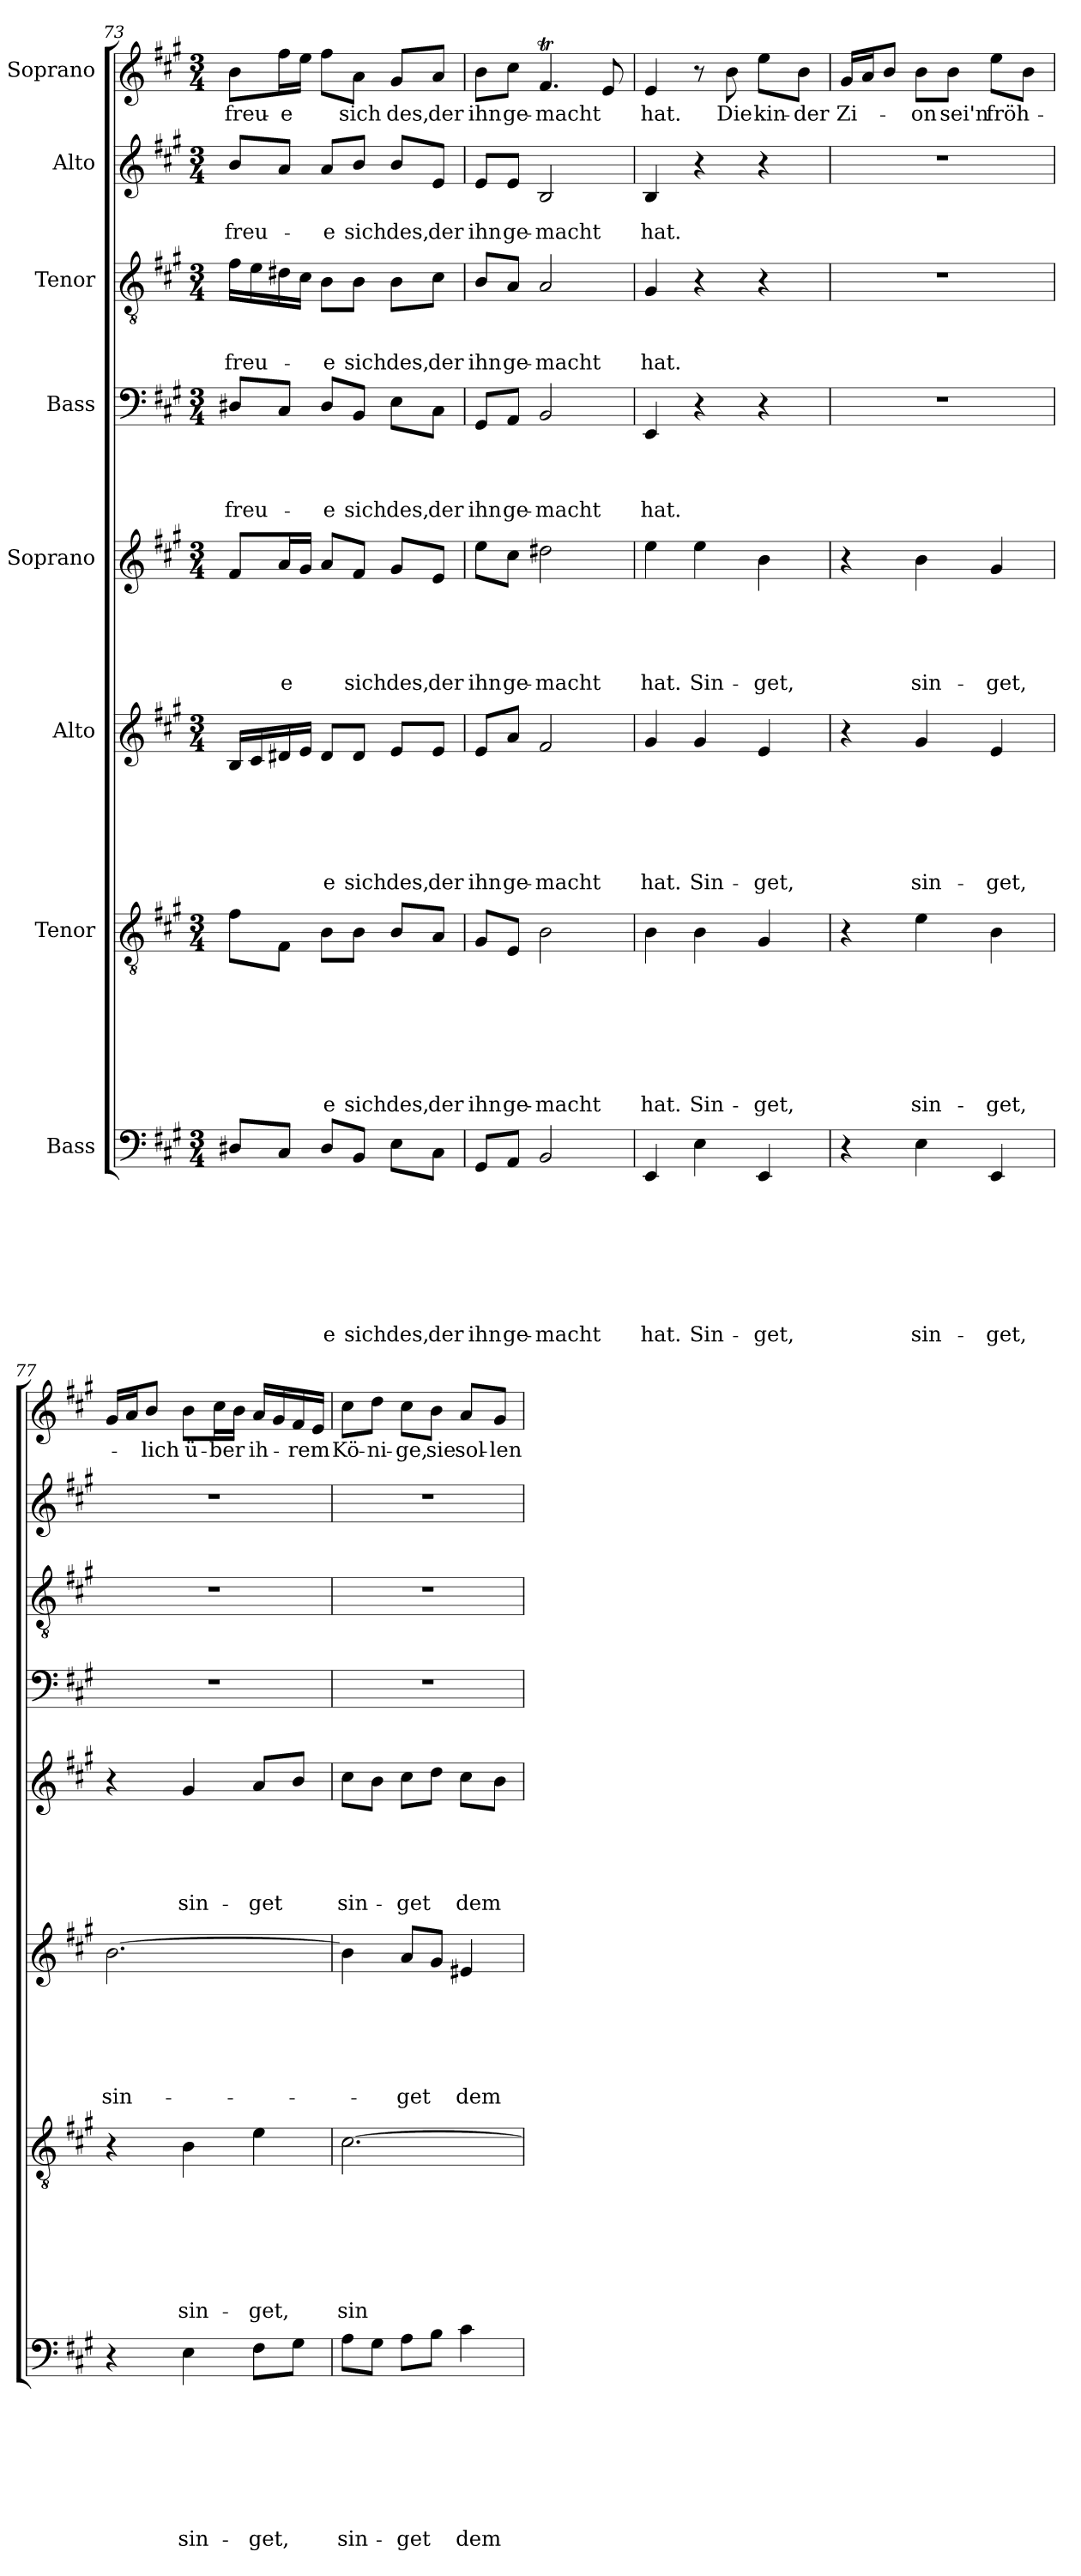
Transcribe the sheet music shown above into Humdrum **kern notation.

**kern	**text	**text	**text	**text	**text	**text	**text	**text	**kern	**text	**text	**text	**text	**text	**text	**text	**kern	**text	**text	**text	**text	**text	**text	**kern	**text	**text	**text	**text	**text	**kern	**text	**text	**text	**text	**kern	**text	**text	**text	**kern	**text	**text	**kern	**text
*part8	*part8	*part8	*part8	*part8	*part8	*part8	*part8	*part8	*part7	*part7	*part7	*part7	*part7	*part7	*part7	*part7	*part6	*part6	*part6	*part6	*part6	*part6	*part6	*part5	*part5	*part5	*part5	*part5	*part5	*part4	*part4	*part4	*part4	*part4	*part3	*part3	*part3	*part3	*part2	*part2	*part2	*part1	*part1
*staff8	*staff8	*staff8	*staff8	*staff8	*staff8	*staff8	*staff8	*staff8	*staff7	*staff7	*staff7	*staff7	*staff7	*staff7	*staff7	*staff7	*staff6	*staff6	*staff6	*staff6	*staff6	*staff6	*staff6	*staff5	*staff5	*staff5	*staff5	*staff5	*staff5	*staff4	*staff4	*staff4	*staff4	*staff4	*staff3	*staff3	*staff3	*staff3	*staff2	*staff2	*staff2	*staff1	*staff1
*I"Bass	*	*	*	*	*	*	*	*	*I"Tenor	*	*	*	*	*	*	*	*I"Alto	*	*	*	*	*	*	*I"Soprano	*	*	*	*	*	*I"Bass	*	*	*	*	*I"Tenor	*	*	*	*I"Alto	*	*	*I"Soprano	*
*clefF4	*	*	*	*	*	*	*	*	*clefGv2	*	*	*	*	*	*	*	*clefG2	*	*	*	*	*	*	*clefG2	*	*	*	*	*	*clefF4	*	*	*	*	*clefGv2	*	*	*	*clefG2	*	*	*clefG2	*
*k[f#c#g#]	*	*	*	*	*	*	*	*	*k[f#c#g#]	*	*	*	*	*	*	*	*k[f#c#g#]	*	*	*	*	*	*	*k[f#c#g#]	*	*	*	*	*	*k[f#c#g#]	*	*	*	*	*k[f#c#g#]	*	*	*	*k[f#c#g#]	*	*	*k[f#c#g#]	*
*A:	*	*	*	*	*	*	*	*	*A:	*	*	*	*	*	*	*	*A:	*	*	*	*	*	*	*A:	*	*	*	*	*	*A:	*	*	*	*	*A:	*	*	*	*A:	*	*	*A:	*
*M3/4	*	*	*	*	*	*	*	*	*M3/4	*	*	*	*	*	*	*	*M3/4	*	*	*	*	*	*	*M3/4	*	*	*	*	*	*M3/4	*	*	*	*	*M3/4	*	*	*	*M3/4	*	*	*M3/4	*
=73	=73	=73	=73	=73	=73	=73	=73	=73	=73	=73	=73	=73	=73	=73	=73	=73	=73	=73	=73	=73	=73	=73	=73	=73	=73	=73	=73	=73	=73	=73	=73	=73	=73	=73	=73	=73	=73	=73	=73	=73	=73	=73	=73
!	!	!	!	!	!	!	!	!	!	!	!	!	!	!	!	!	!	!	!	!	!	!	!	!	!	!	!	!	!	!	!	!	!	!LO:LY:b	!	!	!	!LO:LY:b	!	!	!LO:LY:b	!	!LO:LY:b
8D#X/L	.	.	.	.	.	.	.	.	8f#\L	.	.	.	.	.	.	.	16B/LL	.	.	.	.	.	.	8f#/L	.	.	.	.	.	8D#X/L	.	.	.	freu-	16f#\LL	.	.	freu-	8b/L	.	freu-	8b\L	freu-
.	.	.	.	.	.	.	.	.	.	.	.	.	.	.	.	.	16c#/	.	.	.	.	.	.	.	.	.	.	.	.	.	.	.	.	.	16e\	.	.	.	.	.	.	.	.
!	!	!	!	!	!	!	!	!	!	!	!	!	!	!	!	!	!	!	!	!	!	!	!	!	!	!	!	!	!LO:LY:b:rj	!	!	!	!	!	!	!	!	!	!	!	!	!	!LO:LY:b:rj
8C#/J	.	.	.	.	.	.	.	.	8F#\J	.	.	.	.	.	.	.	16d#X/	.	.	.	.	.	.	16a/L	.	.	.	.	-e	8C#/J	.	.	.	.	16d#X\	.	.	.	8a/J	.	.	16ff#\L	-e
.	.	.	.	.	.	.	.	.	.	.	.	.	.	.	.	.	16e/JJ	.	.	.	.	.	.	16g#/JJ	.	.	.	.	.	.	.	.	.	.	16c#\JJ	.	.	.	.	.	.	16ee\JJ	.
!	!	!	!	!	!	!	!	!LO:LY:b	!	!	!	!	!	!	!	!LO:LY:b	!	!	!	!	!	!	!LO:LY:b	!	!	!	!	!	!	!	!	!	!	!LO:LY:b	!	!	!	!LO:LY:b	!	!	!LO:LY:b	!	!
8D#/L	.	.	.	.	.	.	.	-e	8B\L	.	.	.	.	.	.	-e	8d#/L	.	.	.	.	.	-e	8a/L	.	.	.	.	.	8D#/L	.	.	.	-e	8B\L	.	.	-e	8a/L	.	-e	8ff#\L	.
!	!	!	!	!	!	!	!	!LO:LY:b	!	!	!	!	!	!	!	!LO:LY:b	!	!	!	!	!	!	!LO:LY:b	!	!	!	!	!	!LO:LY:b	!	!	!	!	!LO:LY:b	!	!	!	!LO:LY:b	!	!	!LO:LY:b	!	!LO:LY:b
8BB/J	.	.	.	.	.	.	.	sich	8B\J	.	.	.	.	.	.	sich	8d#/J	.	.	.	.	.	sich	8f#/J	.	.	.	.	sich	8BB/J	.	.	.	sich	8B\J	.	.	sich	8b/J	.	sich	8a\J	sich
!	!	!	!	!	!	!	!	!LO:LY:b	!	!	!	!	!	!	!	!LO:LY:b	!	!	!	!	!	!	!LO:LY:b	!	!	!	!	!	!LO:LY:b	!	!	!	!	!LO:LY:b	!	!	!	!LO:LY:b	!	!	!LO:LY:b	!	!LO:LY:b
8E\L	.	.	.	.	.	.	.	des,	8B/L	.	.	.	.	.	.	des,	8e/L	.	.	.	.	.	des,	8g#/L	.	.	.	.	des,	8E\L	.	.	.	des,	8B\L	.	.	des,	8b/L	.	des,	8g#/L	des,
!	!	!	!	!	!	!	!	!LO:LY:b	!	!	!	!	!	!	!	!LO:LY:b	!	!	!	!	!	!	!LO:LY:b	!	!	!	!	!	!LO:LY:b	!	!	!	!	!LO:LY:b	!	!	!	!LO:LY:b	!	!	!LO:LY:b	!	!LO:LY:b
8C#\J	.	.	.	.	.	.	.	der	8A/J	.	.	.	.	.	.	der	8e/J	.	.	.	.	.	der	8e/J	.	.	.	.	der	8C#\J	.	.	.	der	8c#\J	.	.	der	8e/J	.	der	8a/J	der
=74	=74	=74	=74	=74	=74	=74	=74	=74	=74	=74	=74	=74	=74	=74	=74	=74	=74	=74	=74	=74	=74	=74	=74	=74	=74	=74	=74	=74	=74	=74	=74	=74	=74	=74	=74	=74	=74	=74	=74	=74	=74	=74	=74
!	!	!	!	!	!	!	!	!LO:LY:b	!	!	!	!	!	!	!	!LO:LY:b	!	!	!	!	!	!	!LO:LY:b	!	!	!	!	!	!LO:LY:b	!	!	!	!	!LO:LY:b	!	!	!	!LO:LY:b	!	!	!LO:LY:b	!	!LO:LY:b
8GG#/L	.	.	.	.	.	.	.	ihn	8G#/L	.	.	.	.	.	.	ihn	8e/L	.	.	.	.	.	ihn	8ee\L	.	.	.	.	ihn	8GG#/L	.	.	.	ihn	8B/L	.	.	ihn	8e/L	.	ihn	8b\L	ihn
!	!	!	!	!	!	!	!	!LO:LY:b	!	!	!	!	!	!	!	!LO:LY:b	!	!	!	!	!	!	!LO:LY:b	!	!	!	!	!	!LO:LY:b	!	!	!	!	!LO:LY:b	!	!	!	!LO:LY:b	!	!	!LO:LY:b	!	!LO:LY:b
8AA/J	.	.	.	.	.	.	.	ge-	8E/J	.	.	.	.	.	.	ge-	8a/J	.	.	.	.	.	ge-	8cc#\J	.	.	.	.	ge-	8AA/J	.	.	.	ge-	8A/J	.	.	ge-	8e/J	.	ge-	8cc#\J	ge-
!	!	!	!	!	!	!	!	!LO:LY:b	!	!	!	!	!	!	!	!LO:LY:b	!	!	!	!	!	!	!LO:LY:b	!	!	!	!	!	!LO:LY:b	!	!	!	!	!LO:LY:b	!	!	!	!LO:LY:b	!	!	!LO:LY:b	!	!LO:LY:b
2BB/	.	.	.	.	.	.	.	-macht	2B\	.	.	.	.	.	.	-macht	2f#/	.	.	.	.	.	-macht	2dd#X\	.	.	.	.	-macht	2BB/	.	.	.	-macht	2A/	.	.	-macht	2B/	.	-macht	4.f#T/	-macht
.	.	.	.	.	.	.	.	.	.	.	.	.	.	.	.	.	.	.	.	.	.	.	.	.	.	.	.	.	.	.	.	.	.	.	.	.	.	.	.	.	.	8e/	.
=75	=75	=75	=75	=75	=75	=75	=75	=75	=75	=75	=75	=75	=75	=75	=75	=75	=75	=75	=75	=75	=75	=75	=75	=75	=75	=75	=75	=75	=75	=75	=75	=75	=75	=75	=75	=75	=75	=75	=75	=75	=75	=75	=75
!	!	!	!	!	!	!	!	!LO:LY:b	!	!	!	!	!	!	!	!LO:LY:b	!	!	!	!	!	!	!LO:LY:b	!	!	!	!	!	!LO:LY:b	!	!	!	!	!LO:LY:b	!	!	!	!LO:LY:b	!	!	!LO:LY:b	!	!LO:LY:b
4EE/	.	.	.	.	.	.	.	hat.	4B\	.	.	.	.	.	.	hat.	4g#/	.	.	.	.	.	hat.	4ee\	.	.	.	.	hat.	4EE/	.	.	.	hat.	4G#/	.	.	hat.	4B/	.	hat.	4e/	hat.
!	!	!	!	!	!	!	!	!LO:LY:b	!	!	!	!	!	!	!	!LO:LY:b	!	!	!	!	!	!	!LO:LY:b	!	!	!	!	!	!LO:LY:b	!	!	!	!	!	!	!	!	!	!	!	!	!	!
4E\	.	.	.	.	.	.	.	Sin-	4B\	.	.	.	.	.	.	Sin-	4g#/	.	.	.	.	.	Sin-	4ee\	.	.	.	.	Sin-	4r	.	.	.	.	4r	.	.	.	4r	.	.	8r	.
!	!	!	!	!	!	!	!	!	!	!	!	!	!	!	!	!	!	!	!	!	!	!	!	!	!	!	!	!	!	!	!	!	!	!	!	!	!	!	!	!	!	!	!LO:LY:b
.	.	.	.	.	.	.	.	.	.	.	.	.	.	.	.	.	.	.	.	.	.	.	.	.	.	.	.	.	.	.	.	.	.	.	.	.	.	.	.	.	.	8b\	Die
!	!	!	!	!	!	!	!	!LO:LY:b	!	!	!	!	!	!	!	!LO:LY:b	!	!	!	!	!	!	!LO:LY:b	!	!	!	!	!	!LO:LY:b	!	!	!	!	!	!	!	!	!	!	!	!	!	!LO:LY:b
4EE/	.	.	.	.	.	.	.	-get,	4G#/	.	.	.	.	.	.	-get,	4e/	.	.	.	.	.	-get,	4b\	.	.	.	.	-get,	4r	.	.	.	.	4r	.	.	.	4r	.	.	8ee\L	kin-
!	!	!	!	!	!	!	!	!	!	!	!	!	!	!	!	!	!	!	!	!	!	!	!	!	!	!	!	!	!	!	!	!	!	!	!	!	!	!	!	!	!	!	!LO:LY:b:rj
.	.	.	.	.	.	.	.	.	.	.	.	.	.	.	.	.	.	.	.	.	.	.	.	.	.	.	.	.	.	.	.	.	.	.	.	.	.	.	.	.	.	8b\J	-der
=76	=76	=76	=76	=76	=76	=76	=76	=76	=76	=76	=76	=76	=76	=76	=76	=76	=76	=76	=76	=76	=76	=76	=76	=76	=76	=76	=76	=76	=76	=76	=76	=76	=76	=76	=76	=76	=76	=76	=76	=76	=76	=76	=76
!	!	!	!	!	!	!	!	!	!	!	!	!	!	!	!	!	!	!	!	!	!	!	!	!	!	!	!	!	!	!LO:N:vis=1	!	!	!	!	!LO:N:vis=1	!	!	!	!LO:N:vis=1	!	!	!	!LO:LY:b
4r	.	.	.	.	.	.	.	.	4r	.	.	.	.	.	.	.	4r	.	.	.	.	.	.	4r	.	.	.	.	.	2.r	.	.	.	.	2.r	.	.	.	2.r	.	.	16g#/LL	Zi-
.	.	.	.	.	.	.	.	.	.	.	.	.	.	.	.	.	.	.	.	.	.	.	.	.	.	.	.	.	.	.	.	.	.	.	.	.	.	.	.	.	.	16a/J	.
.	.	.	.	.	.	.	.	.	.	.	.	.	.	.	.	.	.	.	.	.	.	.	.	.	.	.	.	.	.	.	.	.	.	.	.	.	.	.	.	.	.	8b/J	.
!	!	!	!	!	!	!	!	!LO:LY:b	!	!	!	!	!	!	!	!LO:LY:b	!	!	!	!	!	!	!LO:LY:b	!	!	!	!	!	!LO:LY:b	!	!	!	!	!	!	!	!	!	!	!	!	!	!LO:LY:b
4E\	.	.	.	.	.	.	.	sin-	4e\	.	.	.	.	.	.	sin-	4g#/	.	.	.	.	.	sin-	4b\	.	.	.	.	sin-	.	.	.	.	.	.	.	.	.	.	.	.	8b\L	-on
!	!	!	!	!	!	!	!	!	!	!	!	!	!	!	!	!	!	!	!	!	!	!	!	!	!	!	!	!	!	!	!	!	!	!	!	!	!	!	!	!	!	!	!LO:LY:b
.	.	.	.	.	.	.	.	.	.	.	.	.	.	.	.	.	.	.	.	.	.	.	.	.	.	.	.	.	.	.	.	.	.	.	.	.	.	.	.	.	.	8b\J	sei'n
!	!	!	!	!	!	!	!	!LO:LY:b	!	!	!	!	!	!	!	!LO:LY:b	!	!	!	!	!	!	!LO:LY:b	!	!	!	!	!	!LO:LY:b	!	!	!	!	!	!	!	!	!	!	!	!	!	!LO:LY:b
4EE/	.	.	.	.	.	.	.	-get,	4B\	.	.	.	.	.	.	-get,	4e/	.	.	.	.	.	-get,	4g#/	.	.	.	.	-get,	.	.	.	.	.	.	.	.	.	.	.	.	8ee\L	fröh-
.	.	.	.	.	.	.	.	.	.	.	.	.	.	.	.	.	.	.	.	.	.	.	.	.	.	.	.	.	.	.	.	.	.	.	.	.	.	.	.	.	.	8b\J	.
!!LO:PB:g=z
=77	=77	=77	=77	=77	=77	=77	=77	=77	=77	=77	=77	=77	=77	=77	=77	=77	=77	=77	=77	=77	=77	=77	=77	=77	=77	=77	=77	=77	=77	=77	=77	=77	=77	=77	=77	=77	=77	=77	=77	=77	=77	=77	=77
!	!	!	!	!	!	!	!	!	!	!	!	!	!	!	!	!	!	!	!	!	!	!	!LO:LY:b	!	!	!	!	!	!	!LO:N:vis=1	!	!	!	!	!LO:N:vis=1	!	!	!	!LO:N:vis=1	!	!	!	!
4r	.	.	.	.	.	.	.	.	4r	.	.	.	.	.	.	.	[>2.b\	.	.	.	.	.	sin-	4r	.	.	.	.	.	2.r	.	.	.	.	2.r	.	.	.	2.r	.	.	16g#/LL	.
.	.	.	.	.	.	.	.	.	.	.	.	.	.	.	.	.	.	.	.	.	.	.	.	.	.	.	.	.	.	.	.	.	.	.	.	.	.	.	.	.	.	16a/J	.
!	!	!	!	!	!	!	!	!	!	!	!	!	!	!	!	!	!	!	!	!	!	!	!	!	!	!	!	!	!	!	!	!	!	!	!	!	!	!	!	!	!	!	!LO:LY:b
.	.	.	.	.	.	.	.	.	.	.	.	.	.	.	.	.	.	.	.	.	.	.	.	.	.	.	.	.	.	.	.	.	.	.	.	.	.	.	.	.	.	8b/J	-lich
!	!	!	!	!	!	!	!	!LO:LY:b	!	!	!	!	!	!	!	!LO:LY:b	!	!	!	!	!	!	!	!	!	!	!	!	!LO:LY:b	!	!	!	!	!	!	!	!	!	!	!	!	!	!LO:LY:b
4E\	.	.	.	.	.	.	.	sin-	4B\	.	.	.	.	.	.	sin-	.	.	.	.	.	.	.	4g#/	.	.	.	.	sin-	.	.	.	.	.	.	.	.	.	.	.	.	8b\L	ü-
!	!	!	!	!	!	!	!	!	!	!	!	!	!	!	!	!	!	!	!	!	!	!	!	!	!	!	!	!	!	!	!	!	!	!	!	!	!	!	!	!	!	!	!LO:LY:b
.	.	.	.	.	.	.	.	.	.	.	.	.	.	.	.	.	.	.	.	.	.	.	.	.	.	.	.	.	.	.	.	.	.	.	.	.	.	.	.	.	.	16cc#\L	-ber
.	.	.	.	.	.	.	.	.	.	.	.	.	.	.	.	.	.	.	.	.	.	.	.	.	.	.	.	.	.	.	.	.	.	.	.	.	.	.	.	.	.	16b\JJ	.
!	!	!	!	!	!	!	!	!LO:LY:b	!	!	!	!	!	!	!	!LO:LY:b	!	!	!	!	!	!	!	!	!	!	!	!	!LO:LY:b	!	!	!	!	!	!	!	!	!	!	!	!	!	!LO:LY:b
8F#\L	.	.	.	.	.	.	.	-get,	4e\	.	.	.	.	.	.	-get,	.	.	.	.	.	.	.	8a/L	.	.	.	.	-get	.	.	.	.	.	.	.	.	.	.	.	.	16a/LL	ih-
.	.	.	.	.	.	.	.	.	.	.	.	.	.	.	.	.	.	.	.	.	.	.	.	.	.	.	.	.	.	.	.	.	.	.	.	.	.	.	.	.	.	16g#/	.
!	!	!	!	!	!	!	!	!	!	!	!	!	!	!	!	!	!	!	!	!	!	!	!	!	!	!	!	!	!	!	!	!	!	!	!	!	!	!	!	!	!	!	!LO:LY:b
8G#\J	.	.	.	.	.	.	.	.	.	.	.	.	.	.	.	.	.	.	.	.	.	.	.	8b/J	.	.	.	.	.	.	.	.	.	.	.	.	.	.	.	.	.	16f#/	-rem
.	.	.	.	.	.	.	.	.	.	.	.	.	.	.	.	.	.	.	.	.	.	.	.	.	.	.	.	.	.	.	.	.	.	.	.	.	.	.	.	.	.	16e/JJ	.
=78	=78	=78	=78	=78	=78	=78	=78	=78	=78	=78	=78	=78	=78	=78	=78	=78	=78	=78	=78	=78	=78	=78	=78	=78	=78	=78	=78	=78	=78	=78	=78	=78	=78	=78	=78	=78	=78	=78	=78	=78	=78	=78	=78
!	!	!	!	!	!	!	!	!LO:LY:b	!	!	!	!	!	!	!	!LO:LY:b	!	!	!	!	!	!	!	!	!	!	!	!	!LO:LY:b	!LO:N:vis=1	!	!	!	!	!LO:N:vis=1	!	!	!	!LO:N:vis=1	!	!	!	!LO:LY:b
8A\L	.	.	.	.	.	.	.	sin-	[>2.c#\	.	.	.	.	.	.	sin-	4b\]	.	.	.	.	.	.	8cc#\L	.	.	.	.	sin-	2.r	.	.	.	.	2.r	.	.	.	2.r	.	.	8cc#\L	Kö-
!	!	!	!	!	!	!	!	!	!	!	!	!	!	!	!	!	!	!	!	!	!	!	!	!	!	!	!	!	!	!	!	!	!	!	!	!	!	!	!	!	!	!	!LO:LY:b
8G#\J	.	.	.	.	.	.	.	.	.	.	.	.	.	.	.	.	.	.	.	.	.	.	.	8b\J	.	.	.	.	.	.	.	.	.	.	.	.	.	.	.	.	.	8dd\J	-ni-
!	!	!	!	!	!	!	!	!LO:LY:b	!	!	!	!	!	!	!	!	!	!	!	!	!	!	!LO:LY:b	!	!	!	!	!	!LO:LY:b	!	!	!	!	!	!	!	!	!	!	!	!	!	!LO:LY:b
8A\L	.	.	.	.	.	.	.	-get	.	.	.	.	.	.	.	.	8a/L	.	.	.	.	.	-get	8cc#\L	.	.	.	.	-get	.	.	.	.	.	.	.	.	.	.	.	.	8cc#\L	-ge,
!	!	!	!	!	!	!	!	!	!	!	!	!	!	!	!	!	!	!	!	!	!	!	!	!	!	!	!	!	!	!	!	!	!	!	!	!	!	!	!	!	!	!	!LO:LY:b
8B\J	.	.	.	.	.	.	.	.	.	.	.	.	.	.	.	.	8g#/J	.	.	.	.	.	.	8dd\J	.	.	.	.	.	.	.	.	.	.	.	.	.	.	.	.	.	8b\J	sie
!	!	!	!	!	!	!	!	!LO:LY:b	!	!	!	!	!	!	!	!	!	!	!	!	!	!	!LO:LY:b	!	!	!	!	!	!LO:LY:b	!	!	!	!	!	!	!	!	!	!	!	!	!	!LO:LY:b
4c#\	.	.	.	.	.	.	.	dem	.	.	.	.	.	.	.	.	4e#X/	.	.	.	.	.	dem	8cc#\L	.	.	.	.	dem	.	.	.	.	.	.	.	.	.	.	.	.	8a/L	sol-
!	!	!	!	!	!	!	!	!	!	!	!	!	!	!	!	!	!	!	!	!	!	!	!	!	!	!	!	!	!	!	!	!	!	!	!	!	!	!	!	!	!	!	!LO:LY:b:rj
.	.	.	.	.	.	.	.	.	.	.	.	.	.	.	.	.	.	.	.	.	.	.	.	8b\J	.	.	.	.	.	.	.	.	.	.	.	.	.	.	.	.	.	8g#/J	-len
=	=	=	=	=	=	=	=	=	=	=	=	=	=	=	=	=	=	=	=	=	=	=	=	=	=	=	=	=	=	=	=	=	=	=	=	=	=	=	=	=	=	=	=
*-	*-	*-	*-	*-	*-	*-	*-	*-	*-	*-	*-	*-	*-	*-	*-	*-	*-	*-	*-	*-	*-	*-	*-	*-	*-	*-	*-	*-	*-	*-	*-	*-	*-	*-	*-	*-	*-	*-	*-	*-	*-	*-	*-
